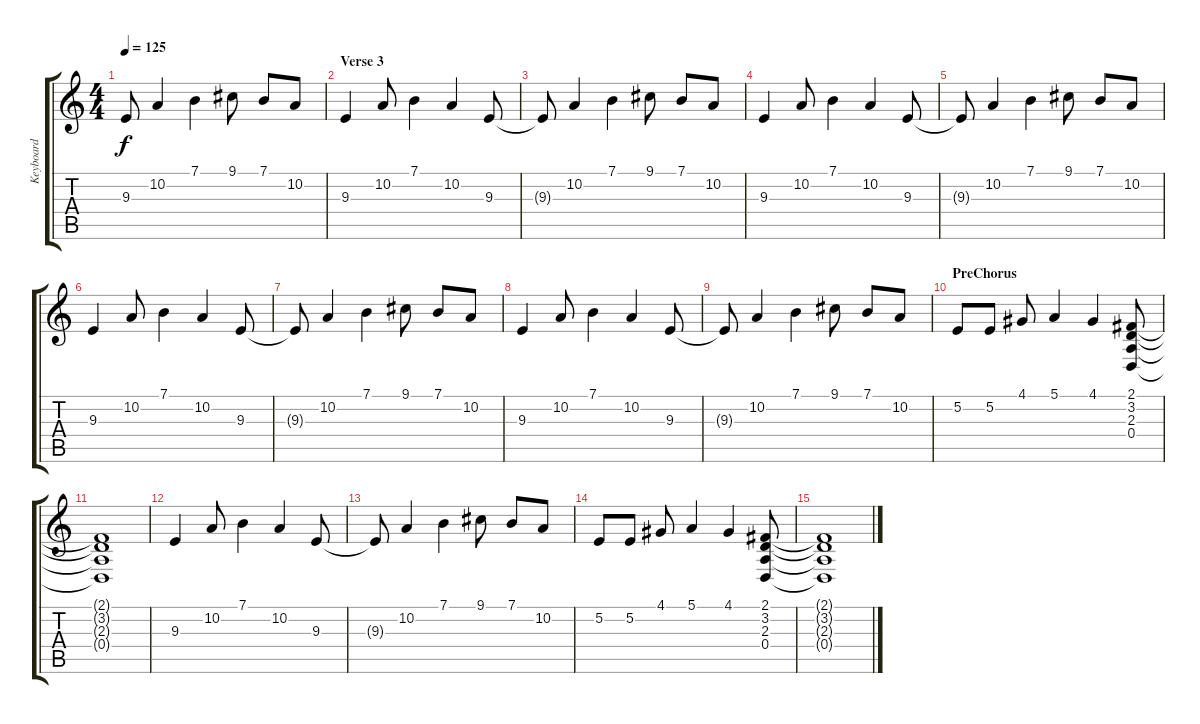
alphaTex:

\track ("Keyboard" "Keyboard") {instrument electricgrandpiano}
\staff {score tabs}
\tuning (E4 B3 G3 D3 A2 E2) {hide}
\ts (4 4)
\tempo 125
\clef g2
\ks c
9.3{t}.8{dy f} 10.2.4 7.1.4 9.1.8 7.1.8 10.2.8 |
\section ("" "Verse 3")
9.3.4 10.2.8 7.1.4 10.2.4 9.3.8 |
9.3{t}.8 10.2.4 7.1.4 9.1.8 7.1.8 10.2.8 |
9.3.4 10.2.8 7.1.4 10.2.4 9.3.8 |
9.3{t}.8 10.2.4 7.1.4 9.1.8 7.1.8 10.2.8 |
9.3.4 10.2.8 7.1.4 10.2.4 9.3.8 |
9.3{t}.8 10.2.4 7.1.4 9.1.8 7.1.8 10.2.8 |
9.3.4 10.2.8 7.1.4 10.2.4 9.3.8 |
9.3{t}.8 10.2.4 7.1.4 9.1.8 7.1.8 10.2.8 |
\section ("" "PreChorus")
5.2.8 5.2.8 4.1.8 5.1.4 4.1.4 (2.1 3.2 2.3 0.4).8 |
(2.1{t} 3.2{t} 2.3{t} 0.4{t}).1 |
9.3.4 10.2.8 7.1.4 10.2.4 9.3.8 |
9.3{t}.8 10.2.4 7.1.4 9.1.8 7.1.8 10.2.8 |
5.2.8 5.2.8 4.1.8 5.1.4 4.1.4 (2.1 3.2 2.3 0.4).8 |
(2.1{t} 3.2{t} 2.3{t} 0.4{t}).1
